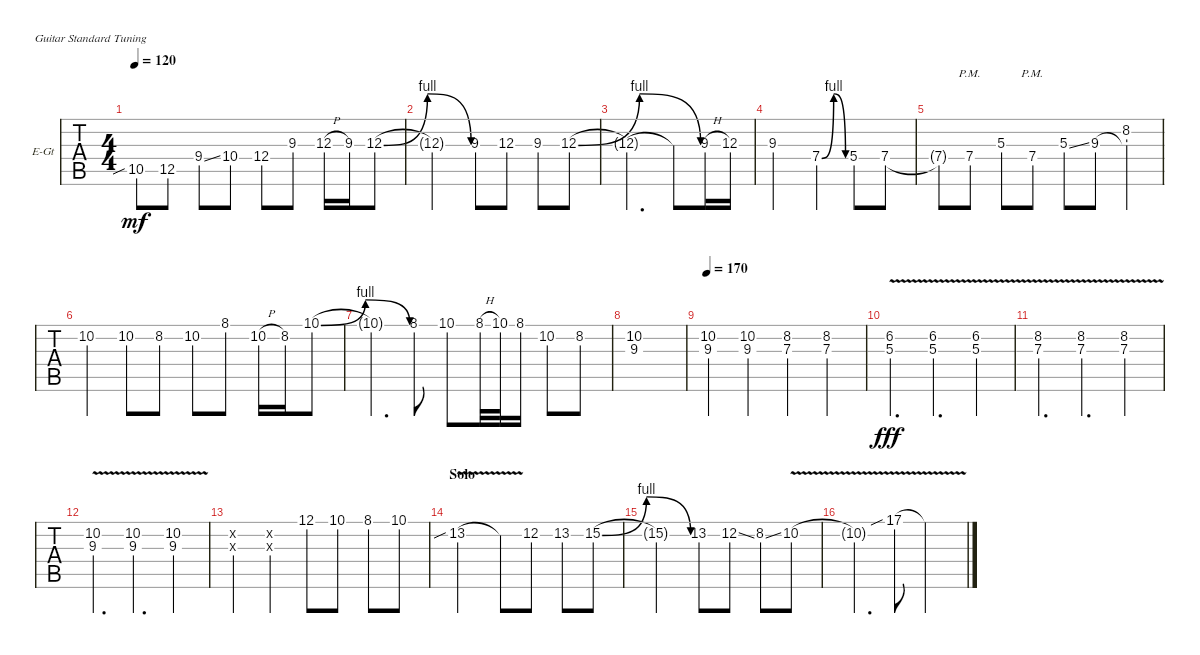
\defaultSystemsLayout 4
\bracketExtendMode groupsimilarinstruments
\multiBarRest
\firstSystemTrackNameOrientation horizontal
\otherSystemsTrackNameOrientation horizontal
\track ("Matthew" "E-Gt") {instrument distortionguitar}
\staff {tabs}
\tuning (E4 B3 G3 D3 A2 E2)
\ts (4 4)
\tempo 120
\clef g2
\ks c
10.5{sib}.8{dy mf} 12.5.8 9.4{ss}.8 10.4.8 12.4.8 9.3.8 12.3{h}.16 9.3.16 12.3{be (bendrelease 0 0 10.2 4 33.6 4 45.6 0)}.8 |
12.3{t}.2 9.3.8 12.3.8 9.3.8 12.3{be (bendrelease 0 0 10.2 4 20.4 4 30 0)}.8 |
12.3{t}.2{d} 12.3{t}.8 9.3{h}.16 12.3.16 |
9.3.2 7.4{be (bendrelease 0 0 10.2 4 20.4 4 30 0)}.4 5.4.8 7.4.8 |
7.4{t}.8 7.4{pm}.8 5.3.8 7.4{pm}.8 5.3{ss}.8 9.3.8 (8.2 9.3{t}).4 |
10.2.4 10.2.8 8.2.8 10.2.8 8.1.8 10.2{h}.16 8.2.16 10.1{be (bendrelease 0 0 10.2 4 36.6 4 45.6 0)}.8 |
10.1{t}.4{d} 8.1.8 10.1.8 8.1{h}.32 10.1.32 8.1.16 10.2.8 8.2.8 |
(10.2 9.3).1 |
\tempo 170
(9.3 10.2).4 (10.2 9.3).4 (8.2 7.3).4 (8.2 7.3).4 |
(5.3{v} 6.2{v}).4{d dy fff} (5.3{v} 6.2{v}).4{d} (5.3{v} 6.2{v}).4 |
(7.3{v} 8.2{v}).4{d} (7.3{v} 8.2{v}).4{d} (7.3{v} 8.2{v}).4 |
(9.3{v} 10.2{v}).4{d} (9.3{v} 10.2{v}).4{d} (9.3{v} 10.2{v}).4 |
(9.3{x} 10.2{x}).4 (9.3{x} 10.2{x}).4 12.1.8 10.1.8 8.1.8 10.1.8 |
\section ("" "Solo")
13.2{v sib}.2 13.2{v t}.8 12.2.8 13.2.8 15.2{be (bendrelease 0 0 10.2 4 37.199999999999996 4 46.8 0)}.8 |
15.2{t}.2 13.2.8 12.2{ss}.8 8.2{ss}.8 10.2{v}.8 |
10.2{v t}.4{d} 17.1{v sib}.8 17.1{v t}.2
